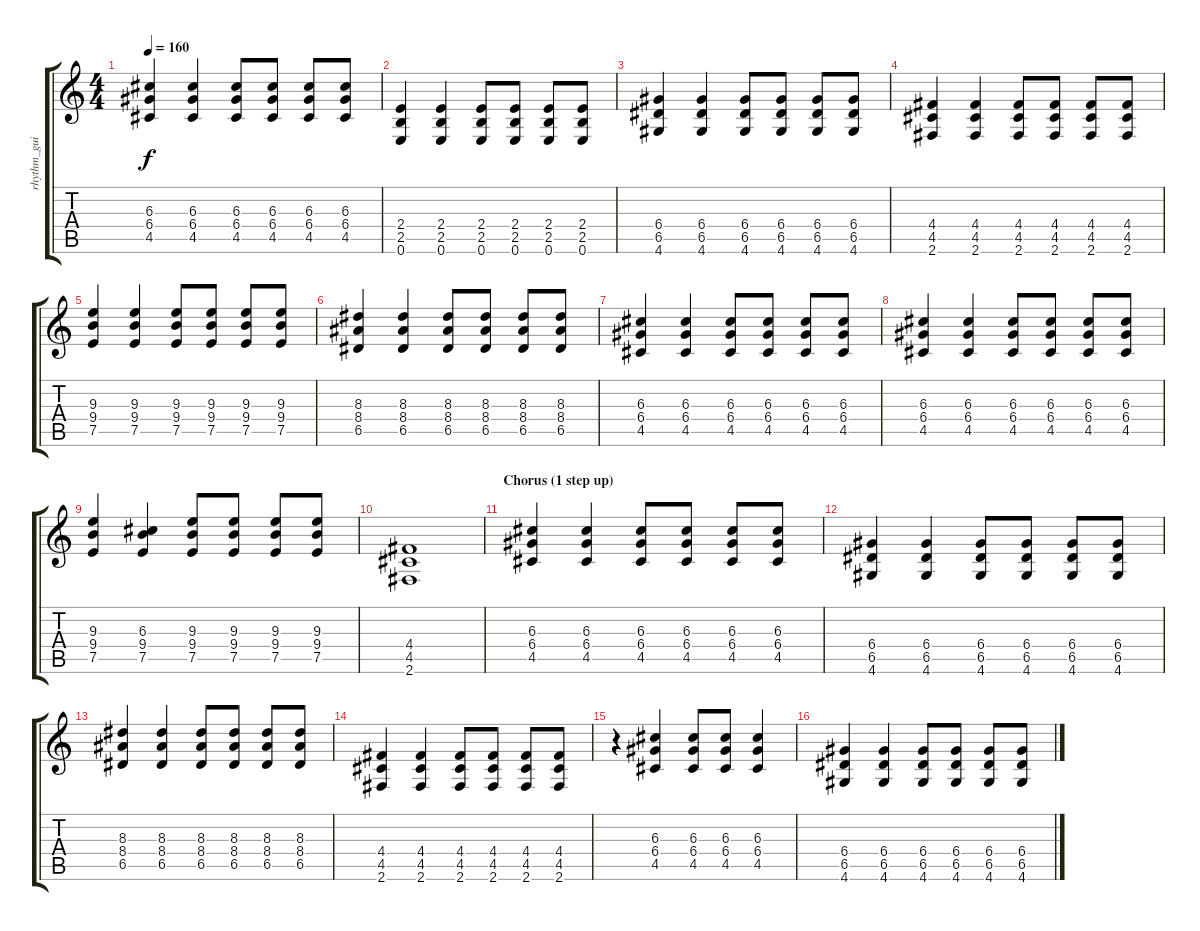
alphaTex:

\track ("rhythm_guitar" "rhythm_gui") {instrument distortionguitar}
\staff {score tabs}
\tuning (E4 B3 G3 D3 A2 E2) {hide}
\ts (4 4)
\tempo 160
\clef g2
\ks c
(6.3 6.4 4.5).4{dy f} (6.3 6.4 4.5).4 (6.3 6.4 4.5).8 (6.3 6.4 4.5).8 (6.3 6.4 4.5).8 (6.3 6.4 4.5).8 |
(2.4 2.5 0.6).4 (2.4 2.5 0.6).4 (2.4 2.5 0.6).8 (2.4 2.5 0.6).8 (2.4 2.5 0.6).8 (2.4 2.5 0.6).8 |
(6.4 6.5 4.6).4 (6.4 6.5 4.6).4 (6.4 6.5 4.6).8 (6.4 6.5 4.6).8 (6.4 6.5 4.6).8 (6.4 6.5 4.6).8 |
(4.4 4.5 2.6).4 (4.4 4.5 2.6).4 (4.4 4.5 2.6).8 (4.4 4.5 2.6).8 (4.4 4.5 2.6).8 (4.4 4.5 2.6).8 |
(9.3 9.4 7.5).4 (9.3 9.4 7.5).4 (9.3 9.4 7.5).8 (9.3 9.4 7.5).8 (9.3 9.4 7.5).8 (9.3 9.4 7.5).8 |
(8.3 8.4 6.5).4 (8.3 8.4 6.5).4 (8.3 8.4 6.5).8 (8.3 8.4 6.5).8 (8.3 8.4 6.5).8 (8.3 8.4 6.5).8 |
(6.3 6.4 4.5).4 (6.3 6.4 4.5).4 (6.3 6.4 4.5).8 (6.3 6.4 4.5).8 (6.3 6.4 4.5).8 (6.3 6.4 4.5).8 |
(6.3 6.4 4.5).4 (6.3 6.4 4.5).4 (6.3 6.4 4.5).8 (6.3 6.4 4.5).8 (6.3 6.4 4.5).8 (6.3 6.4 4.5).8 |
(9.3 9.4 7.5).4 (6.3 9.4 7.5).4 (9.3 9.4 7.5).8 (9.3 9.4 7.5).8 (9.3 9.4 7.5).8 (9.3 9.4 7.5).8 |
(4.4 4.5 2.6).1 |
\section ("" "Chorus (1 step up)")
(6.3 6.4 4.5).4 (6.3 6.4 4.5).4 (6.3 6.4 4.5).8 (6.3 6.4 4.5).8 (6.3 6.4 4.5).8 (6.3 6.4 4.5).8 |
(6.4 6.5 4.6).4 (6.4 6.5 4.6).4 (6.4 6.5 4.6).8 (6.4 6.5 4.6).8 (6.4 6.5 4.6).8 (6.4 6.5 4.6).8 |
(8.3 8.4 6.5).4 (8.3 8.4 6.5).4 (8.3 8.4 6.5).8 (8.3 8.4 6.5).8 (8.3 8.4 6.5).8 (8.3 8.4 6.5).8 |
(4.4 4.5 2.6).4 (4.4 4.5 2.6).4 (4.4 4.5 2.6).8 (4.4 4.5 2.6).8 (4.4 4.5 2.6).8 (4.4 4.5 2.6).8 |
r.4 (6.3 6.4 4.5).4 (6.3 6.4 4.5).8 (6.3 6.4 4.5).8 (6.3 6.4 4.5).4 |
(6.4 6.5 4.6).4 (6.4 6.5 4.6).4 (6.4 6.5 4.6).8 (6.4 6.5 4.6).8 (6.4 6.5 4.6).8 (6.4 6.5 4.6).8
